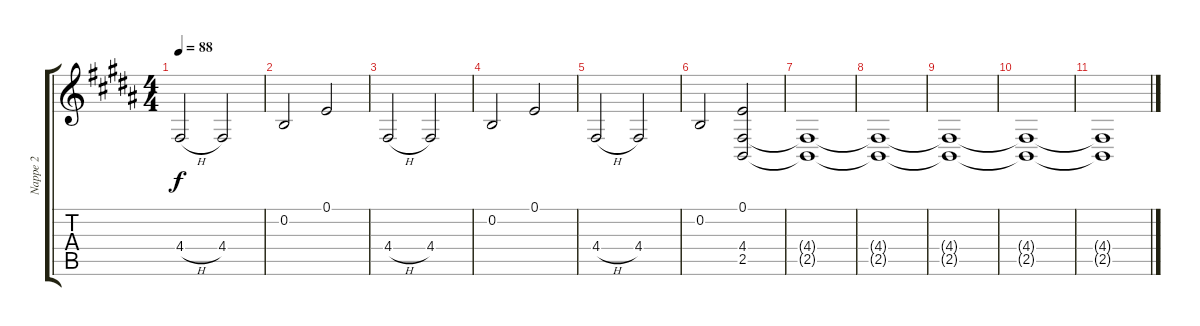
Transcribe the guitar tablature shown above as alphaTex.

\track ("Nappe 2" "Nappe 2") {instrument stringensemble2}
\staff {score tabs}
\tuning (E4 B3 G3 D3 A2 E2) {hide}
\ts (4 4)
\tempo 88
\clef g2
\ks b
4.4{h}.2{dy f} 4.4.2 |
0.2.2 0.1.2 |
4.4{h}.2 4.4.2 |
0.2.2 0.1.2 |
4.4{h}.2 4.4.2 |
0.2.2 (0.1 4.4 2.5).2 |
(4.4{t} 2.5{t}).1 |
(4.4{t} 2.5{t}).1 |
(4.4{t} 2.5{t}).1 |
(4.4{t} 2.5{t}).1 |
(4.4{t} 2.5{t}).1
